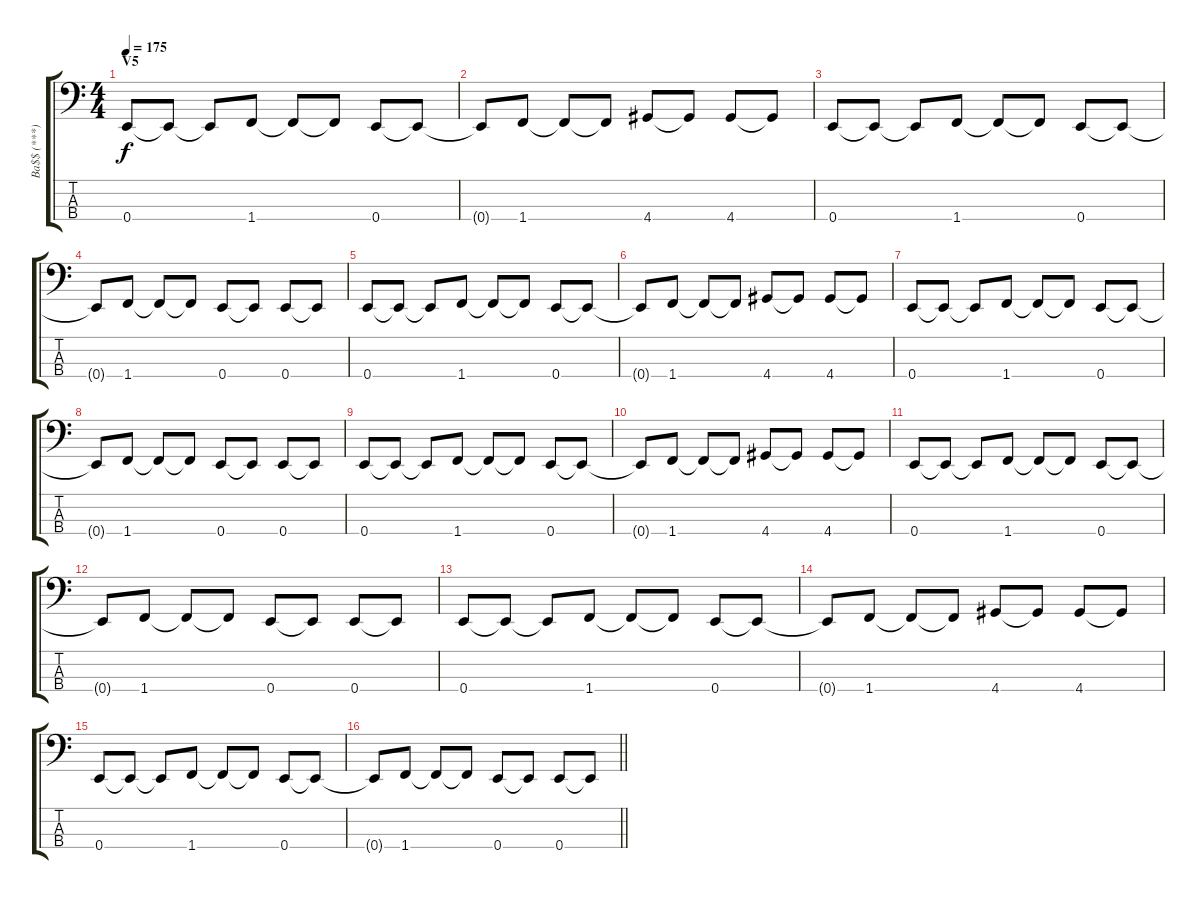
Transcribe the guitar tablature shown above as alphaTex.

\track ("Ba$$ (***)" "Ba$$ (***)") {instrument electricbasspick}
\staff {score tabs}
\tuning (G2 D2 A1 E1) {hide}
\ts (4 4)
\section ("" "V5")
\tempo 175
\clef f4
\ks c
0.4.8{dy f} 0.4{t}.8 0.4{t}.8 1.4.8 1.4{t}.8 1.4{t}.8 0.4.8 0.4{t}.8 |
0.4{t}.8 1.4.8 1.4{t}.8 1.4{t}.8 4.4.8 4.4{t}.8 4.4.8 4.4{t}.8 |
0.4.8 0.4{t}.8 0.4{t}.8 1.4.8 1.4{t}.8 1.4{t}.8 0.4.8 0.4{t}.8 |
0.4{t}.8 1.4.8 1.4{t}.8 1.4{t}.8 0.4.8 0.4{t}.8 0.4.8 0.4{t}.8 |
0.4.8 0.4{t}.8 0.4{t}.8 1.4.8 1.4{t}.8 1.4{t}.8 0.4.8 0.4{t}.8 |
0.4{t}.8 1.4.8 1.4{t}.8 1.4{t}.8 4.4.8 4.4{t}.8 4.4.8 4.4{t}.8 |
0.4.8 0.4{t}.8 0.4{t}.8 1.4.8 1.4{t}.8 1.4{t}.8 0.4.8 0.4{t}.8 |
0.4{t}.8 1.4.8 1.4{t}.8 1.4{t}.8 0.4.8 0.4{t}.8 0.4.8 0.4{t}.8 |
0.4.8 0.4{t}.8 0.4{t}.8 1.4.8 1.4{t}.8 1.4{t}.8 0.4.8 0.4{t}.8 |
0.4{t}.8 1.4.8 1.4{t}.8 1.4{t}.8 4.4.8 4.4{t}.8 4.4.8 4.4{t}.8 |
0.4.8 0.4{t}.8 0.4{t}.8 1.4.8 1.4{t}.8 1.4{t}.8 0.4.8 0.4{t}.8 |
0.4{t}.8 1.4.8 1.4{t}.8 1.4{t}.8 0.4.8 0.4{t}.8 0.4.8 0.4{t}.8 |
0.4.8 0.4{t}.8 0.4{t}.8 1.4.8 1.4{t}.8 1.4{t}.8 0.4.8 0.4{t}.8 |
0.4{t}.8 1.4.8 1.4{t}.8 1.4{t}.8 4.4.8 4.4{t}.8 4.4.8 4.4{t}.8 |
0.4.8 0.4{t}.8 0.4{t}.8 1.4.8 1.4{t}.8 1.4{t}.8 0.4.8 0.4{t}.8 |
\barLineRight lightlight
0.4{t}.8 1.4.8 1.4{t}.8 1.4{t}.8 0.4.8 0.4{t}.8 0.4.8 0.4{t}.8
